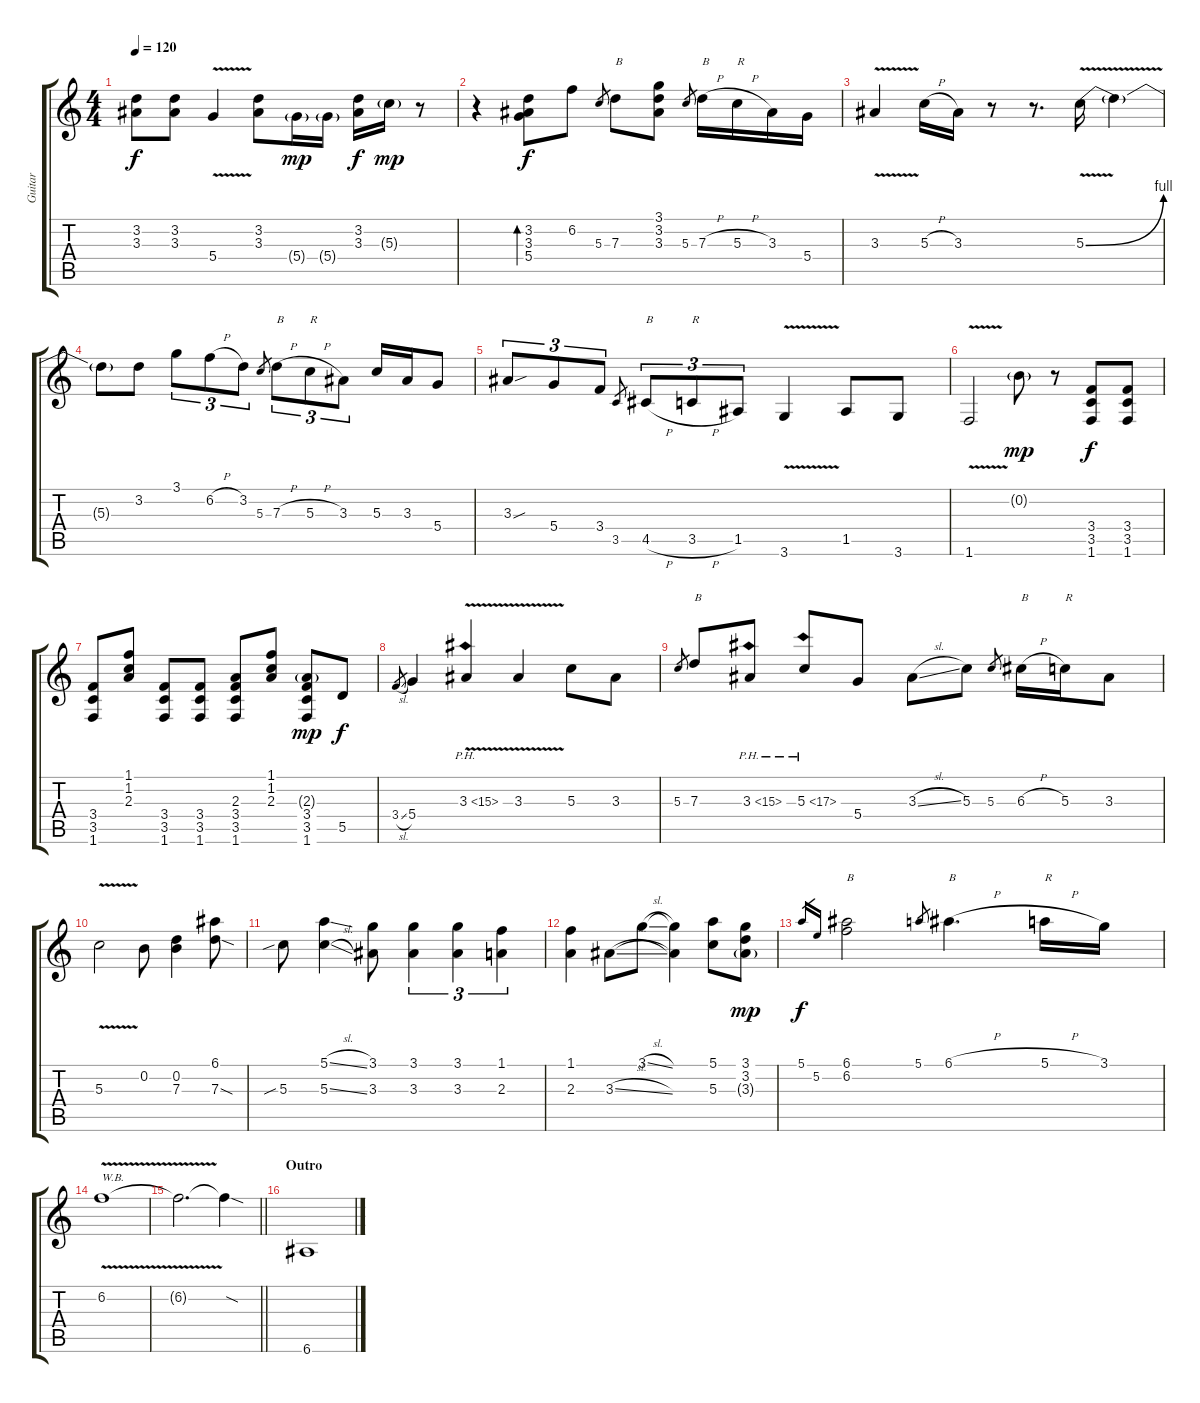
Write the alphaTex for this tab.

\track ("Guitar" "Guitar") {instrument electricguitarjazz}
\staff {score tabs}
\tuning (E4 B3 G3 D3 A2 E2) {hide}
\ts (4 4)
\tempo 120
\clef g2
\ks c
(3.2 3.3).8{dy f} (3.2 3.3).8 5.4{v}.4 (3.2 3.3).8 5.4{g}.16{dy mp} 5.4{g}.16 (3.2 3.3).16{dy f} 5.3{g}.16{dy mp} r.8 |
r.4 (3.2 3.3 5.4).8{bd 480 dy f} 6.2.8 5.3.8{gr} 7.3.8{txt "B"} (3.1 3.2 3.3).8 5.3.8{gr} 7.3{h}.16{txt "B"} 5.3{h}.16{txt "R"} 3.3.16 5.4.16 |
3.3{v}.4 5.3{h}.16 3.3.16 r.8 r.8{d} 5.3{be (bend 0 0 60 4) v}.16 5.3{t}.4 |
5.3{t}.8 3.2.8 3.1.8{tu (3 2)} 6.2{h}.8{tu (3 2)} 3.2.8{tu (3 2)} 5.3.8{gr} 7.3{h}.8{tu (3 2) txt "B"} 5.3{h}.8{tu (3 2) txt "R"} 3.3.8{tu (3 2)} 5.3.16 3.3.16 5.4.8 |
3.3{sou}.8{tu (3 2)} 5.4.8{tu (3 2)} 3.4.8{tu (3 2)} 3.5.8{gr} 4.5{h}.8{tu (3 2) txt "B"} 3.5{h}.8{tu (3 2) txt "R"} 1.5.8{tu (3 2)} 3.6{v}.4 1.5.8 3.6.8 |
1.6{v}.2 0.2{g}.8{dy mp} r.8 (3.4 3.5 1.6).8{dy f} (3.4 3.5 1.6).8 |
(3.4 3.5 1.6).8 (1.1 1.2 2.3).8 (3.4 3.5 1.6).8 (3.4 3.5 1.6).8 (2.3 3.4 3.5 1.6).8 (1.1 1.2 2.3).8 (2.3{g} 3.4 3.5 1.6).8{dy mp} 5.5.8{dy f} |
3.4{sl}.8{gr} 5.4.4 3.3{ph 12 v}.4 3.3{v}.4 5.3.8 3.3.8 |
5.3.8{gr} 7.3.8{txt "B"} 3.3{ph 12}.8 5.3{ph 12}.8 5.4.8 3.3{sl}.8 5.3.8 5.3.8{gr} 6.3{h}.16{txt "B"} 5.3.16{txt "R"} 3.3.8 |
5.3{v}.2 0.2.8 (0.2 7.3).4 (6.1 7.3{sod}).8 |
5.3{sib}.8 (5.1{sl} 5.3{sl}).4 (3.1 3.3).8 (3.1 3.3).4{tu (3 2)} (3.1 3.3).4{tu (3 2)} (1.1 2.3).4{tu (3 2)} |
(1.1 2.3).4 3.3{sl}.8 3.1{sl}.8 (3.1{t} 3.3{t}).4 (5.1 5.3).8 (3.1 3.2 3.3{g}).8{dy mp} |
5.1.16{gr dy f} 5.2.16{gr} (6.1 6.2).2{txt "B"} 5.1.8{gr} 6.1{h}.4{d txt "B"} 5.1{h}.16{txt "R"} 3.1.16 |
6.2{v}.1{txt "W.B."} |
\barLineRight lightlight
6.2{t}.2{d} 6.2{sod t}.4 |
\section ("" "Outro")
6.6.1
